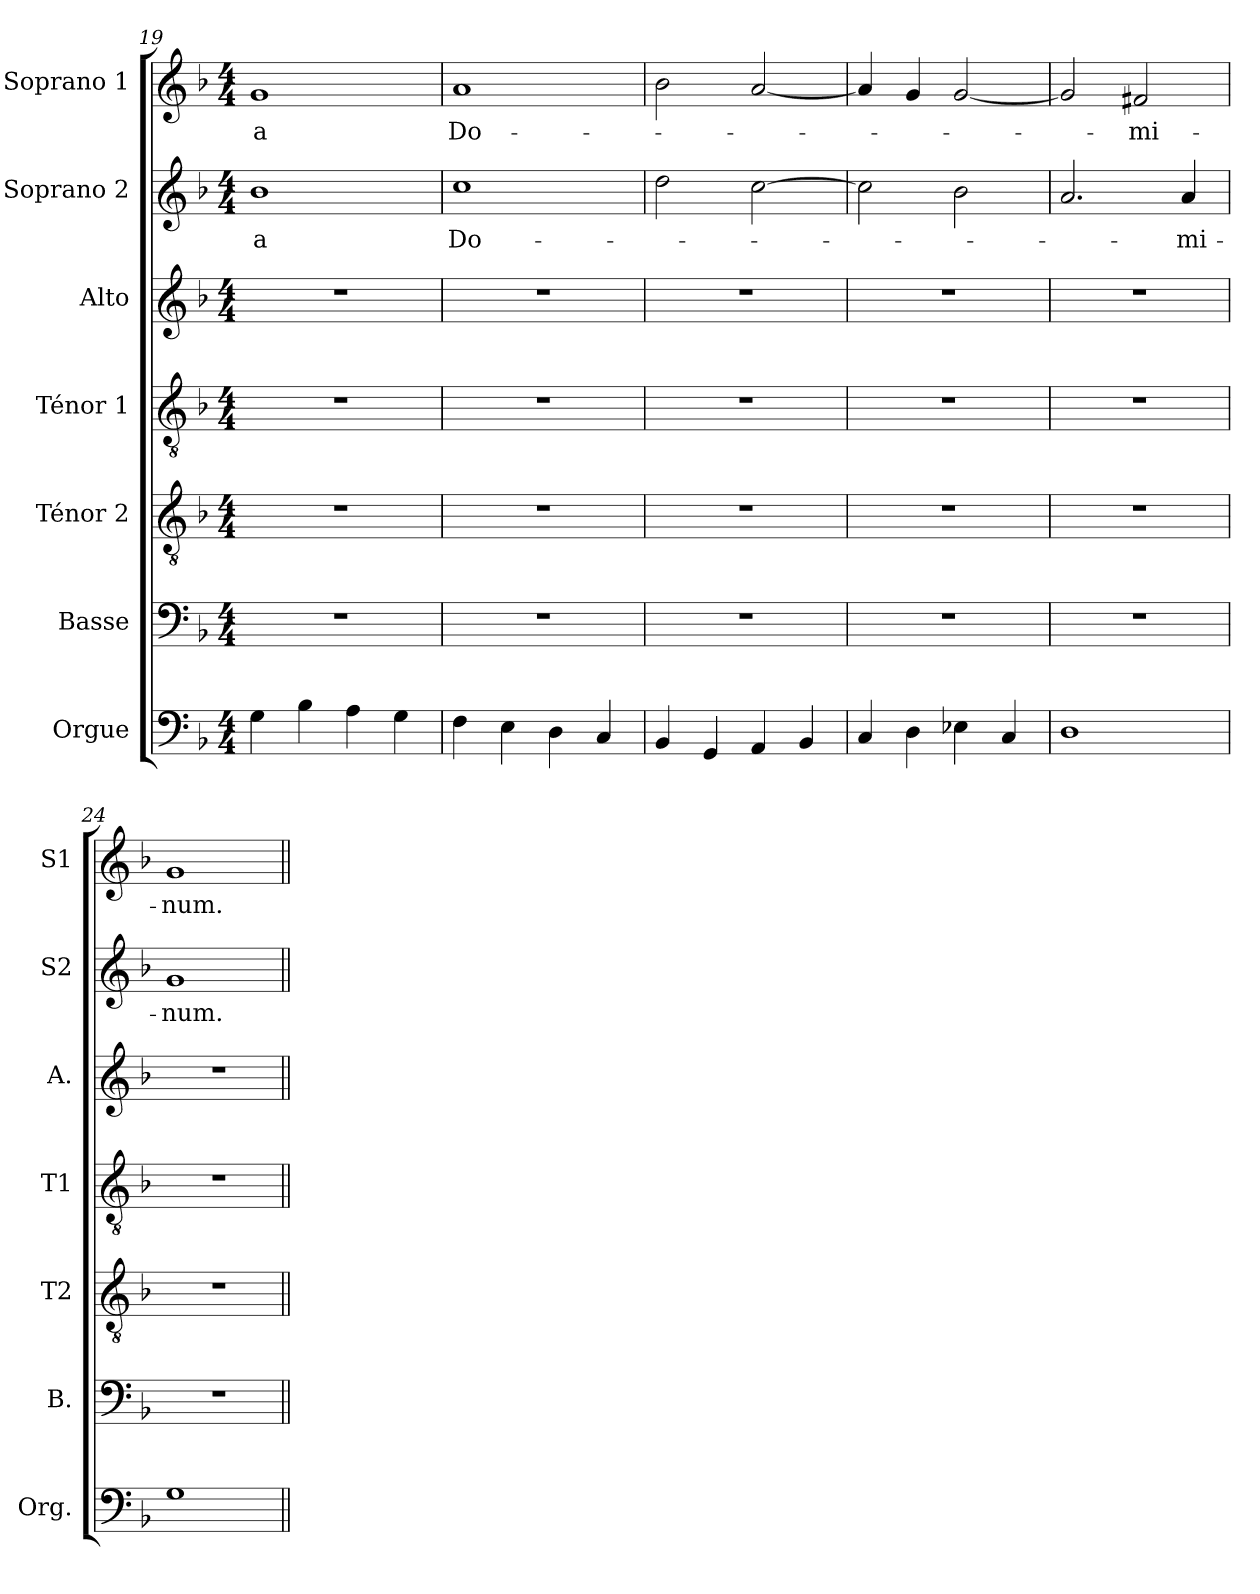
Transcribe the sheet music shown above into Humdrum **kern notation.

**kern	**kern	**kern	**kern	**kern	**kern	**text	**kern	**text
*part7	*part6	*part5	*part4	*part3	*part2	*part2	*part1	*part1
*staff7	*staff6	*staff5	*staff4	*staff3	*staff2	*staff2	*staff1	*staff1
*I"Orgue	*I"Basse	*I"Ténor 2	*I"Ténor 1	*I"Alto	*I"Soprano 2	*	*I"Soprano 1	*
*I'Org.	*I'B.	*I'T2	*I'T1	*I'A.	*I'S2	*	*I'S1	*
!!LO:PB:g=z
*clefF4	*clefF4	*clefGv2	*clefGv2	*clefG2	*clefG2	*	*clefG2	*
*k[b-]	*k[b-]	*k[b-]	*k[b-]	*k[b-]	*k[b-]	*	*k[b-]	*
*M4/4	*M4/4	*M4/4	*M4/4	*M4/4	*M4/4	*	*M4/4	*
=19	=19	=19	=19	=19	=19	=19	=19	=19
!	!	!	!	!	!	!LO:LY:b	!	!LO:LY:b
4G\	1r	1r	1r	1r	1b-	-a	1g	-a
4B-\	.	.	.	.	.	.	.	.
4A\	.	.	.	.	.	.	.	.
4G\	.	.	.	.	.	.	.	.
=20	=20	=20	=20	=20	=20	=20	=20	=20
!	!	!	!	!	!	!LO:LY:b	!	!LO:LY:b
4F\	1r	1r	1r	1r	1cc	Do-	1a	Do-
4E\	.	.	.	.	.	.	.	.
4D\	.	.	.	.	.	.	.	.
4C/	.	.	.	.	.	.	.	.
=21	=21	=21	=21	=21	=21	=21	=21	=21
4BB-/	1r	1r	1r	1r	2dd\	.	2b-\	.
4GG/	.	.	.	.	.	.	.	.
4AA/	.	.	.	.	[2cc\	.	[2a/	.
4BB-/	.	.	.	.	.	.	.	.
=22	=22	=22	=22	=22	=22	=22	=22	=22
4C/	1r	1r	1r	1r	2cc\]	.	4a/]	.
4D\	.	.	.	.	.	.	4g/	.
4E-X\	.	.	.	.	2b-\	.	[2g/	.
4C/	.	.	.	.	.	.	.	.
=23	=23	=23	=23	=23	=23	=23	=23	=23
1D	1r	1r	1r	1r	2.a/	.	2g/]	.
!	!	!	!	!	!	!	!	!LO:LY:b
.	.	.	.	.	.	.	2f#X/	-mi-
!	!	!	!	!	!	!LO:LY:b	!	!
.	.	.	.	.	4a/	-mi-	.	.
=24	=24	=24	=24	=24	=24	=24	=24	=24
!	!	!	!	!	!	!LO:LY:b	!	!LO:LY:b
1G	1r	1r	1r	1r	1g	-num.	1g	-num.
=||	=||	=||	=||	=||	=||	=||	=||	=||
*-	*-	*-	*-	*-	*-	*-	*-	*-
